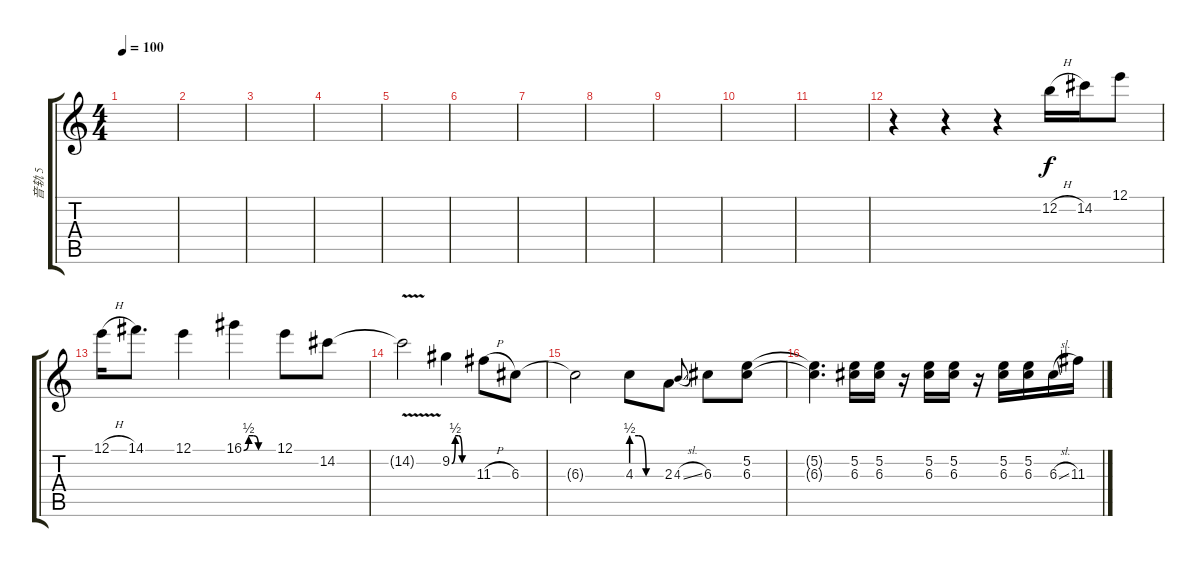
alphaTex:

\track ("音轨 5" "音轨 5") {instrument distortionguitar}
\staff {score tabs}
\tuning (E4 B3 G3 D3 A2 E2) {hide}
\ts (4 4)
\tempo 100
\clef g2
\ks c
|
|
|
|
|
|
|
|
|
|
|
r.4 r.4 r.4 12.2{h}.16 14.2.16 12.1.8 |
12.1{h}.16 14.1.8{d} 12.1.4 16.1{be (custom 0 0 10 2 20 2 30 0 60 0)}.4 12.1.8 14.2.8 |
14.2{v t}.2 9.2{be (custom 0 0 10 2 20 2 30 0 60 0)}.4 11.3{h}.8 6.3.8 |
6.3{t}.2 4.3{be (custom 0 2 15 2 30 0 60 0)}.8 2.3.8 4.3{sl}.8{gr onbeat} 6.3.8 (5.2 6.3).8 |
(5.2{t} 6.3{t}).4{d} (5.2 6.3).16 (5.2 6.3).16 r.16 (5.2 6.3).16 (5.2 6.3).16 r.16 (5.2 6.3).16 (5.2 6.3).16 6.3{sl}.16 11.3.16
